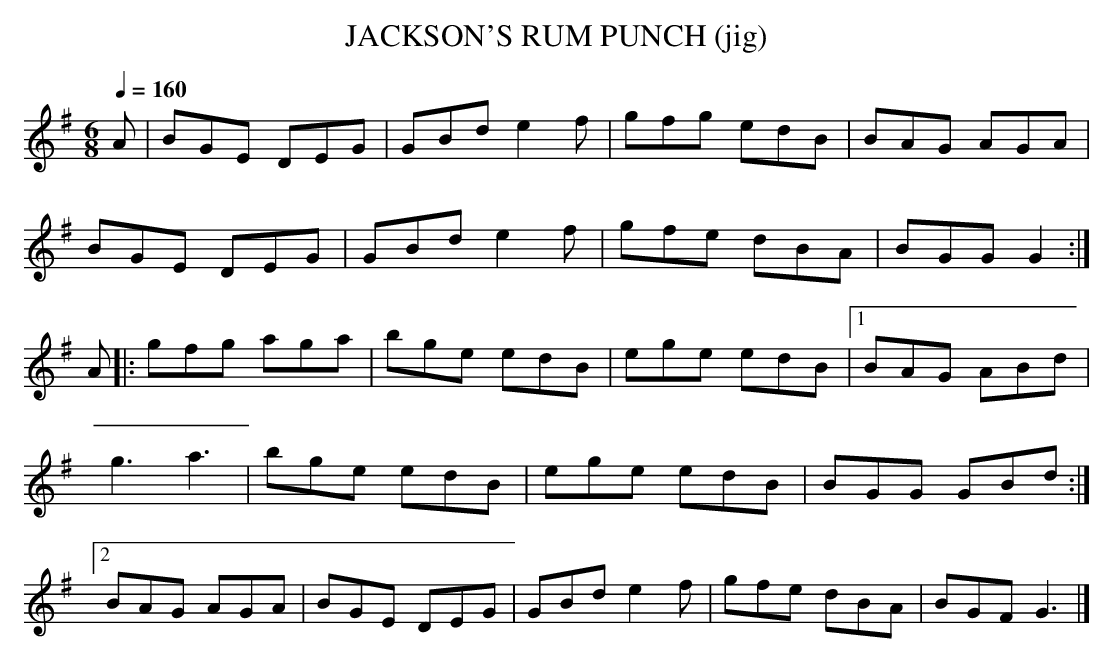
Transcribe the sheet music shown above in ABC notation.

X:1
T:JACKSON'S RUM PUNCH (jig)
Q:1/4=160
M:6/8
L:1/8
K:G
A|BGE DEG|GBd e2f|gfg edB|BAG AGA|
BGE DEG|GBd e2 f|gfe dBA|BGG G2 :|
A|: gfg aga|bge edB|ege edB |1 BAG ABd |
g3 a3|bge edB|ege edB|BGG GBd :|
[2 BAG AGA|BGE DEG|GBd e2 f|gfe dBA |\
BGF G3 |]
